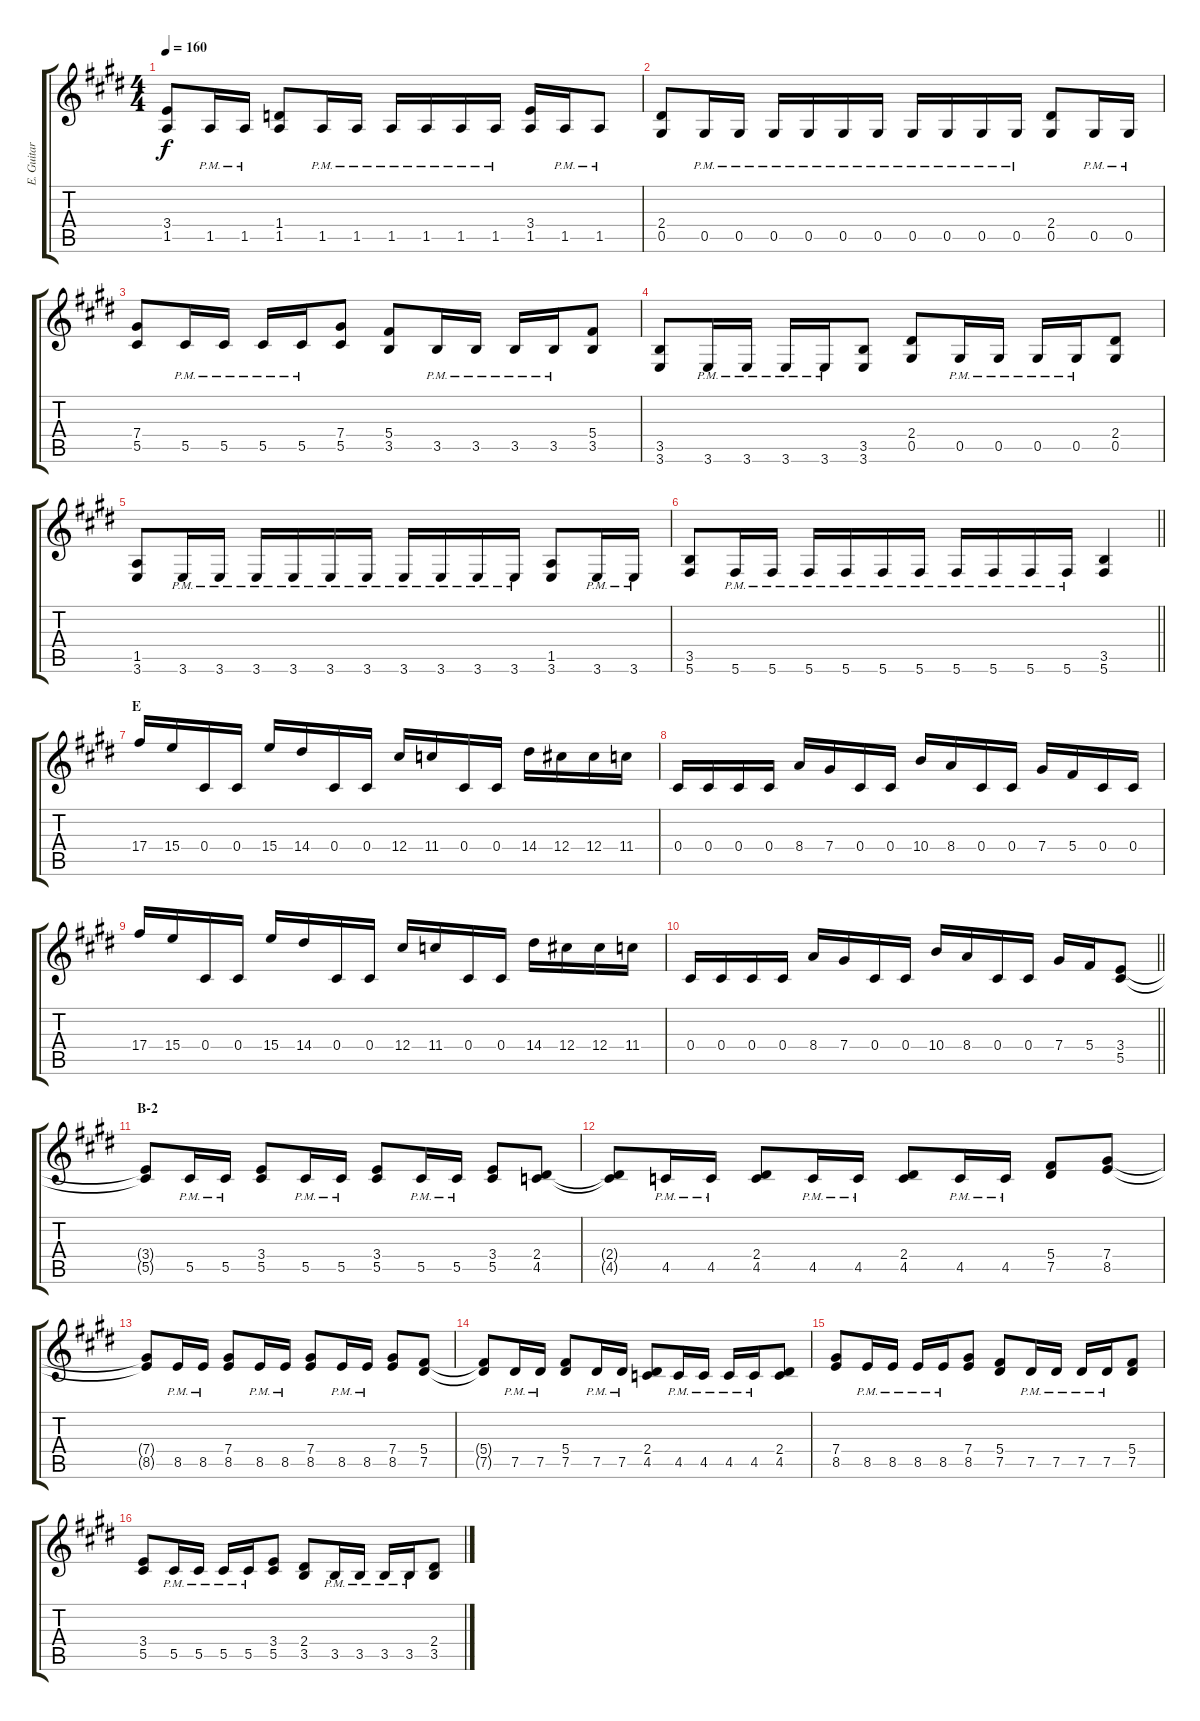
\track ("E. Guitar II" "E. Guitar ") {instrument overdrivenguitar}
\staff {score tabs}
\tuning (Eb4 Bb3 Gb3 Db3 Ab2 Db2) {hide}
\ts (4 4)
\tempo 160
\clef g2
\ks e
(3.4 1.5).8{dy f} 1.5{pm}.16 1.5{pm}.16 (1.4 1.5).8 1.5{pm}.16 1.5{pm}.16 1.5{pm}.16 1.5{pm}.16 1.5{pm}.16 1.5{pm}.16 (3.4 1.5).16 1.5{pm}.16 1.5{pm}.8 |
(2.4 0.5).8 0.5{pm}.16 0.5{pm}.16 0.5{pm}.16 0.5{pm}.16 0.5{pm}.16 0.5{pm}.16 0.5{pm}.16 0.5{pm}.16 0.5{pm}.16 0.5{pm}.16 (2.4 0.5).8 0.5{pm}.16 0.5{pm}.16 |
(7.4 5.5).8 5.5{pm}.16 5.5{pm}.16 5.5{pm}.16 5.5{pm}.16 (7.4 5.5).8 (5.4 3.5).8 3.5{pm}.16 3.5{pm}.16 3.5{pm}.16 3.5{pm}.16 (5.4 3.5).8 |
(3.5 3.6).8 3.6{pm}.16 3.6{pm}.16 3.6{pm}.16 3.6{pm}.16 (3.5 3.6).8 (2.4 0.5).8 0.5{pm}.16 0.5{pm}.16 0.5{pm}.16 0.5{pm}.16 (2.4 0.5).8 |
(1.5 3.6).8 3.6{pm}.16 3.6{pm}.16 3.6{pm}.16 3.6{pm}.16 3.6{pm}.16 3.6{pm}.16 3.6{pm}.16 3.6{pm}.16 3.6{pm}.16 3.6{pm}.16 (1.5 3.6).8 3.6{pm}.16 3.6{pm}.16 |
\barLineRight lightlight
(3.5 5.6).8 5.6{pm}.16 5.6{pm}.16 5.6{pm}.16 5.6{pm}.16 5.6{pm}.16 5.6{pm}.16 5.6{pm}.16 5.6{pm}.16 5.6{pm}.16 5.6{pm}.16 (3.5 5.6).4 |
\section ("" "E")
17.4.16 15.4.16 0.4.16 0.4.16 15.4.16 14.4.16 0.4.16 0.4.16 12.4.16 11.4.16 0.4.16 0.4.16 14.4.16 12.4.16 12.4.16 11.4.16 |
0.4.16 0.4.16 0.4.16 0.4.16 8.4.16 7.4.16 0.4.16 0.4.16 10.4.16 8.4.16 0.4.16 0.4.16 7.4.16 5.4.16 0.4.16 0.4.16 |
17.4.16 15.4.16 0.4.16 0.4.16 15.4.16 14.4.16 0.4.16 0.4.16 12.4.16 11.4.16 0.4.16 0.4.16 14.4.16 12.4.16 12.4.16 11.4.16 |
\barLineRight lightlight
0.4.16 0.4.16 0.4.16 0.4.16 8.4.16 7.4.16 0.4.16 0.4.16 10.4.16 8.4.16 0.4.16 0.4.16 7.4.16 5.4.16 (3.4 5.5).8 |
\section ("" "B-2")
(3.4{t} 5.5{t}).8 5.5{pm}.16 5.5{pm}.16 (3.4 5.5).8 5.5{pm}.16 5.5{pm}.16 (3.4 5.5).8 5.5{pm}.16 5.5{pm}.16 (3.4 5.5).8 (2.4 4.5).8 |
(2.4{t} 4.5{t}).8 4.5{pm}.16 4.5{pm}.16 (2.4 4.5).8 4.5{pm}.16 4.5{pm}.16 (2.4 4.5).8 4.5{pm}.16 4.5{pm}.16 (5.4 7.5).8 (7.4 8.5).8 |
(7.4{t} 8.5{t}).8 8.5{pm}.16 8.5{pm}.16 (7.4 8.5).8 8.5{pm}.16 8.5{pm}.16 (7.4 8.5).8 8.5{pm}.16 8.5{pm}.16 (7.4 8.5).8 (5.4 7.5).8 |
(5.4{t} 7.5{t}).8 7.5{pm}.16 7.5{pm}.16 (5.4 7.5).8 7.5{pm}.16 7.5{pm}.16 (2.4 4.5).8 4.5{pm}.16 4.5{pm}.16 4.5{pm}.16 4.5{pm}.16 (2.4 4.5).8 |
(7.4 8.5).8 8.5{pm}.16 8.5{pm}.16 8.5{pm}.16 8.5{pm}.16 (7.4 8.5).8 (5.4 7.5).8 7.5{pm}.16 7.5{pm}.16 7.5{pm}.16 7.5{pm}.16 (5.4 7.5).8 |
(3.4 5.5).8 5.5{pm}.16 5.5{pm}.16 5.5{pm}.16 5.5{pm}.16 (3.4 5.5).8 (2.4 3.5).8 3.5{pm}.16 3.5{pm}.16 3.5{pm}.16 3.5{pm}.16 (2.4 3.5).8
